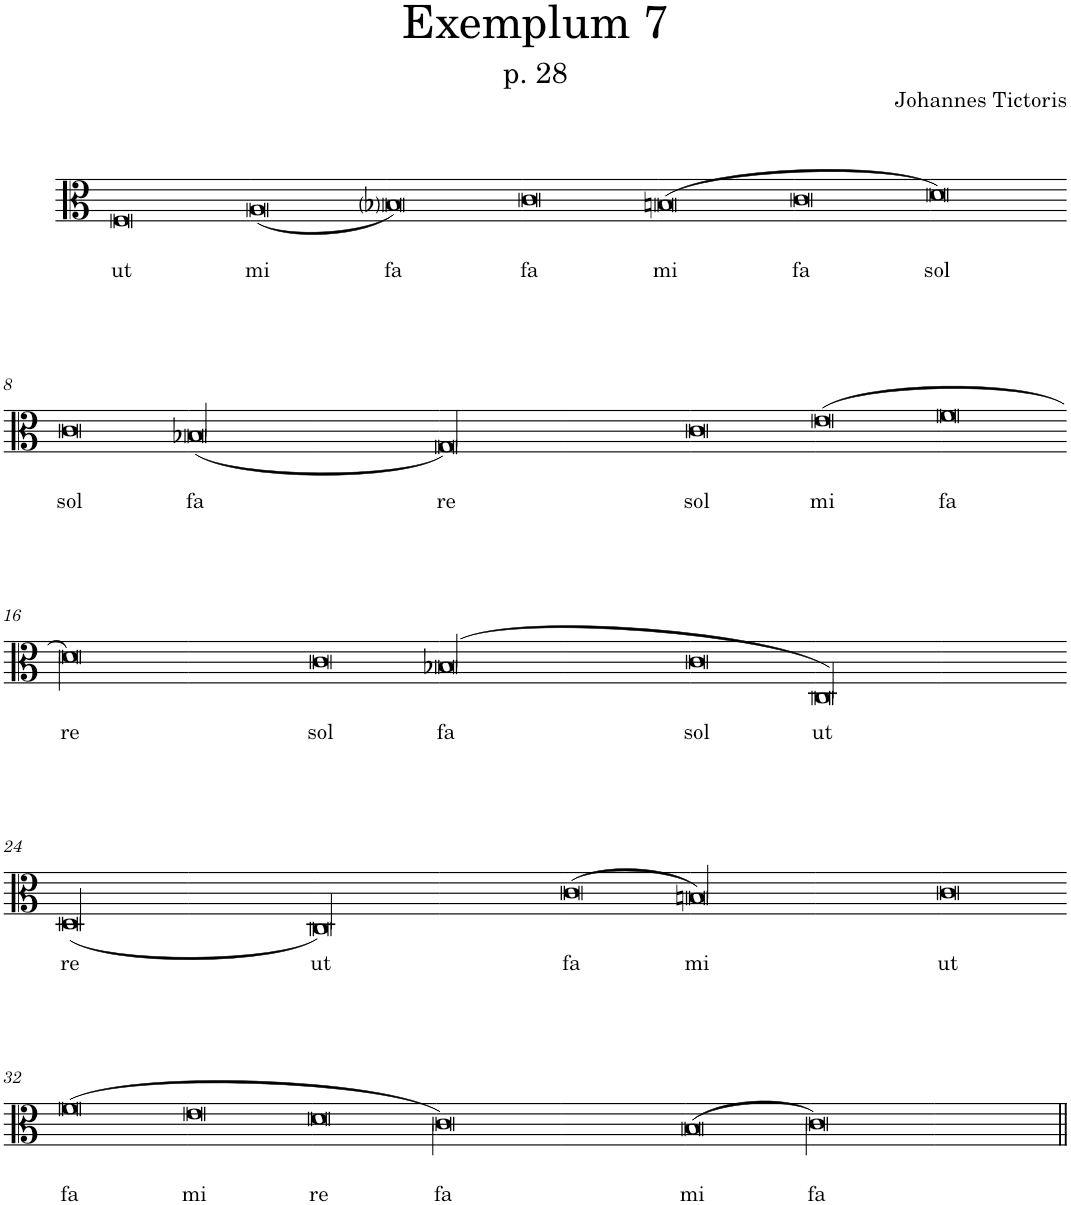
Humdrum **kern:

**kern	**text	**text
*part1	*part1	*part1
*staff1	*staff1	*staff1
*I"Piano	*	*
*I'Pno.	*	*
*clefC3	*	*
*k[]	*	*
*M4/2	*	*
=1	=1	=1
!	!	!LO:LY:b
0F	.	ut
=2-	=2-	=2-
!	!	!LO:LY:b
(0A	.	mi
=3-	=3-	=3-
!	!	!LO:LY:b
0B-i)	.	fa
=4-	=4-	=4-
!	!	!LO:LY:b
0c	.	fa
=5-	=5-	=5-
!	!	!LO:LY:b
(0Bn	.	mi
=6-	=6-	=6-
!	!	!LO:LY:b
0c	.	fa
=7-	=7-	=7-
!	!	!LO:LY:b
0d)	.	sol
!!LO:LB:g=z
=8-	=8-	=8-
!	!	!LO:LY:b
0c	.	sol
=9-	=9-	=9-
!	!	!LO:LY:b
([0B-X/	.	fa
=10-	=10-	=10-
0B-]	.	.
=11-	=11-	=11-
!	!	!LO:LY:b
[0G/)	.	re
=12-	=12-	=12-
0G]	.	.
=13-	=13-	=13-
!	!	!LO:LY:b
0c	.	sol
=14-	=14-	=14-
!	!	!LO:LY:b
(0e	.	mi
=15-	=15-	=15-
!	!	!LO:LY:b
0f	.	fa
!!LO:LB:g=z
=16-	=16-	=16-
!	!	!LO:LY:b
[0d\)	.	re
=17-	=17-	=17-
0d]	.	.
=18-	=18-	=18-
!	!	!LO:LY:b
0c	.	sol
=19-	=19-	=19-
!	!	!LO:LY:b
([0B-X/	.	fa
=20-	=20-	=20-
0B-]	.	.
=21-	=21-	=21-
!	!	!LO:LY:b
0c	.	sol
=22-	=22-	=22-
!	!	!LO:LY:b
[0C/)	.	ut
=23-	=23-	=23-
0C]	.	.
!!LO:LB:g=z
=24-	=24-	=24-
!	!	!LO:LY:b
([0D/	.	re
=25-	=25-	=25-
0D]	.	.
=26-	=26-	=26-
!	!	!LO:LY:b
[0C/)	.	ut
=27-	=27-	=27-
0C]	.	.
=28-	=28-	=28-
!	!	!LO:LY:b
(0c	.	fa
=29-	=29-	=29-
!	!	!LO:LY:b
[0Bn/)	.	mi
=30-	=30-	=30-
0B]	.	.
=31-	=31-	=31-
!	!	!LO:LY:b
0c	.	ut
!!LO:LB:g=z
=32-	=32-	=32-
!	!	!LO:LY:b
(0f	.	fa
=33-	=33-	=33-
!	!	!LO:LY:b
0e	.	mi
=34-	=34-	=34-
!	!	!LO:LY:b
0d	.	re
=35-	=35-	=35-
!	!	!LO:LY:b
[0c\)	.	fa
=36-	=36-	=36-
0c]	.	.
=37-	=37-	=37-
!	!	!LO:LY:b
(0B	.	mi
=38-	=38-	=38-
!	!	!LO:LY:b
[0c\)	.	fa
=39-	=39-	=39-
0c]	.	.
=||	=||	=||
*-	*-	*-
